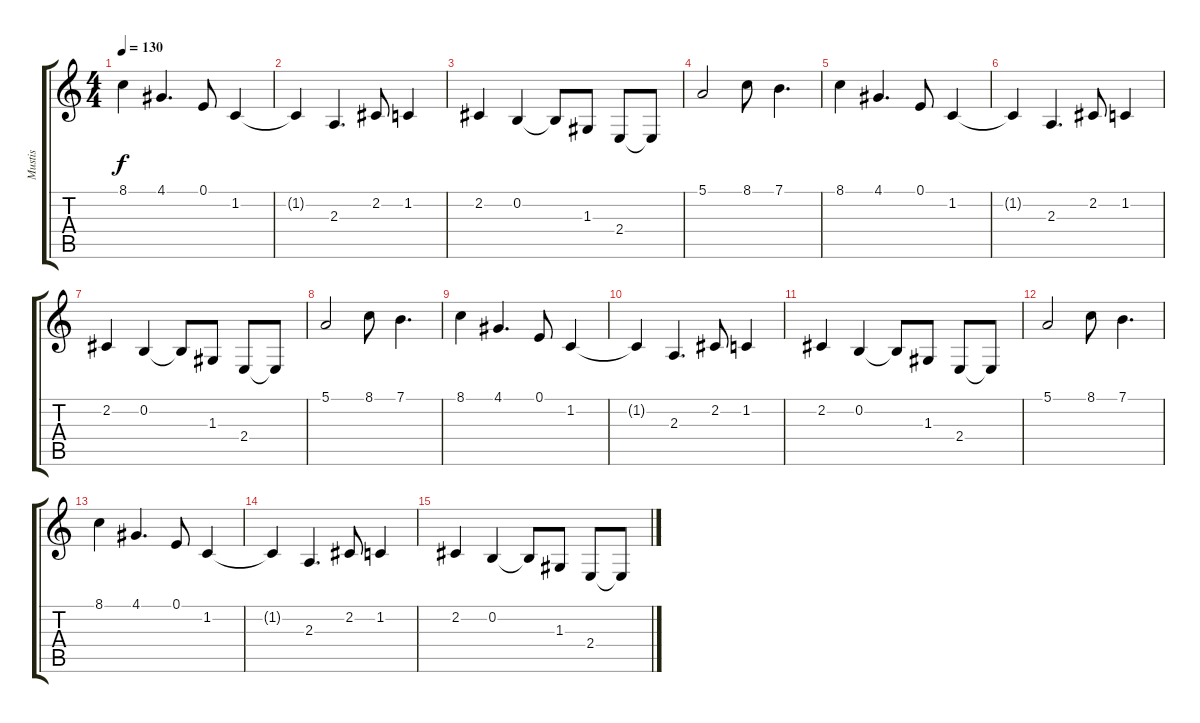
\track ("Mustis" "Mustis") {instrument stringensemble1}
\staff {score tabs}
\tuning (E4 B3 G3 D3 A2 E2) {hide}
\ts (4 4)
\tempo 130
\clef g2
\ks c
8.1.4{dy f} 4.1.4{d} 0.1.8 1.2.4 |
1.2{t}.4 2.3.4{d} 2.2.8 1.2.4 |
2.2.4 0.2.4 0.2{t}.8 1.3.8 2.4.8 2.4{t}.8 |
5.1.2 8.1.8 7.1.4{d} |
8.1.4 4.1.4{d} 0.1.8 1.2.4 |
1.2{t}.4 2.3.4{d} 2.2.8 1.2.4 |
2.2.4 0.2.4 0.2{t}.8 1.3.8 2.4.8 2.4{t}.8 |
5.1.2 8.1.8 7.1.4{d} |
8.1.4 4.1.4{d} 0.1.8 1.2.4 |
1.2{t}.4 2.3.4{d} 2.2.8 1.2.4 |
2.2.4 0.2.4 0.2{t}.8 1.3.8 2.4.8 2.4{t}.8 |
5.1.2 8.1.8 7.1.4{d} |
8.1.4 4.1.4{d} 0.1.8 1.2.4 |
1.2{t}.4 2.3.4{d} 2.2.8 1.2.4 |
2.2.4 0.2.4 0.2{t}.8 1.3.8 2.4.8 2.4{t}.8
